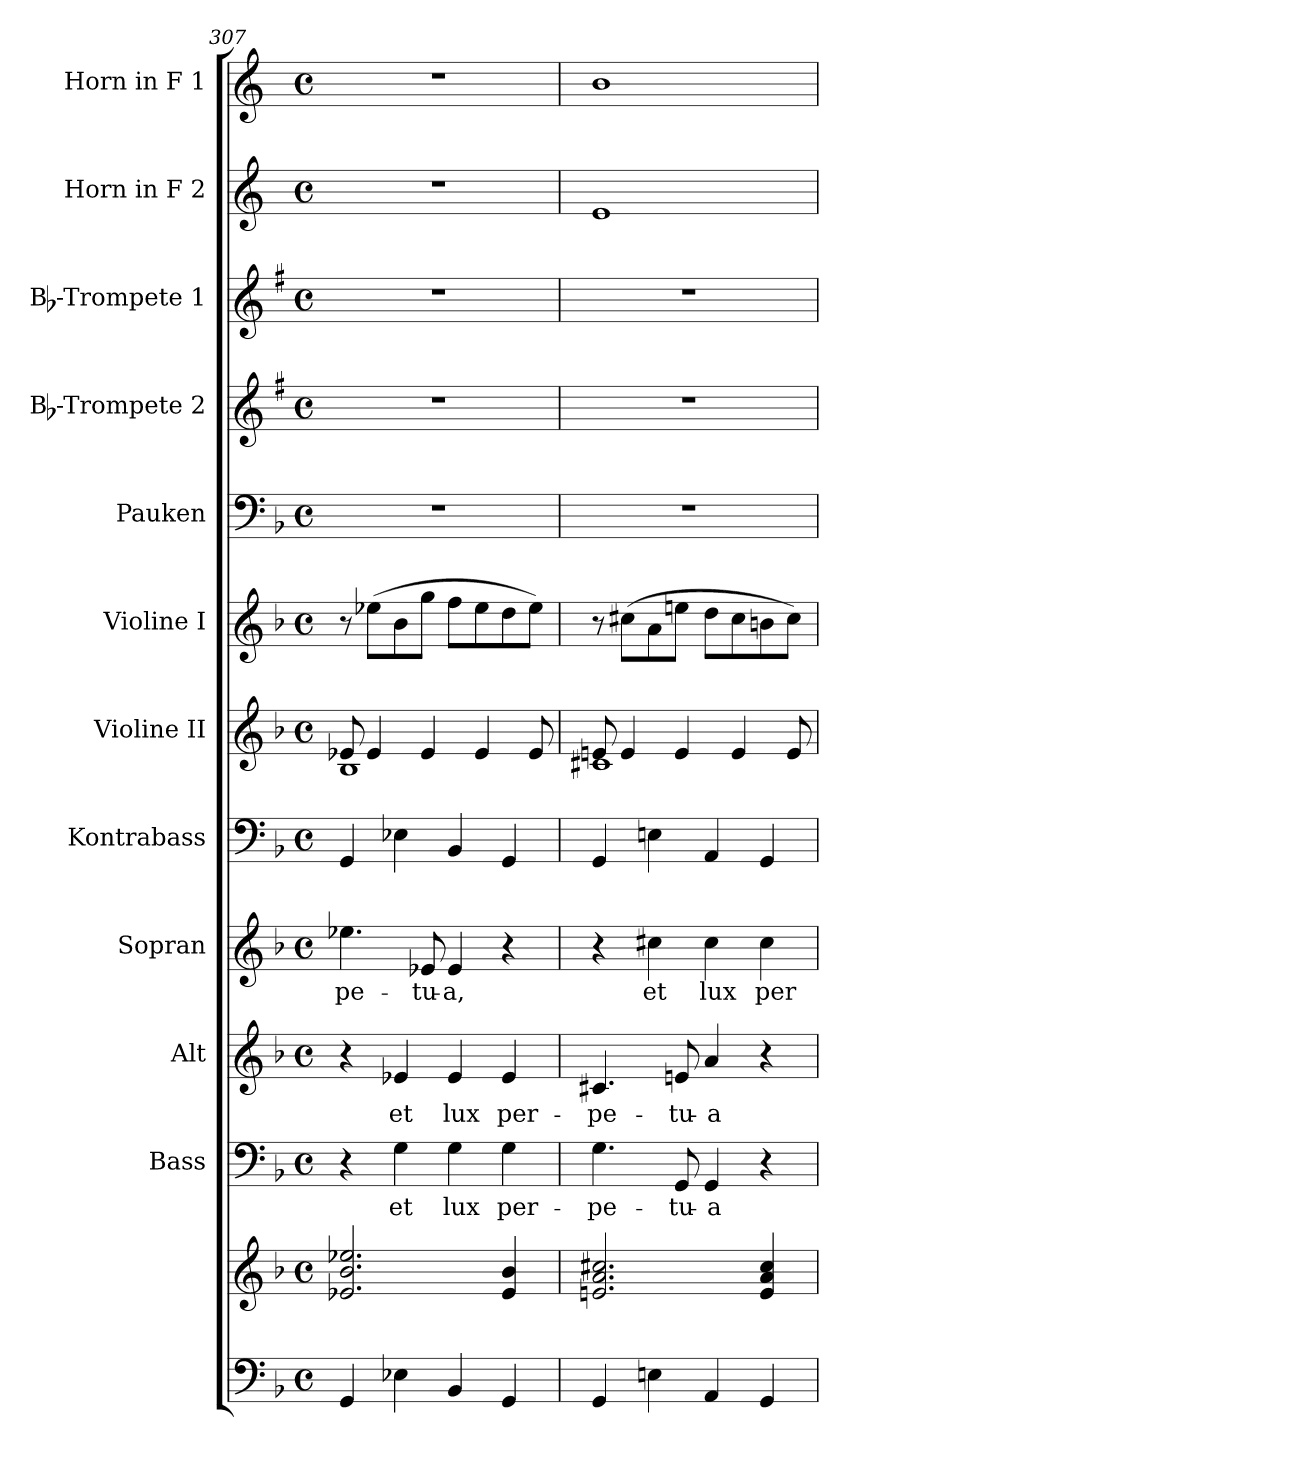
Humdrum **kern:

**kern	**kern	**kern	**text	**kern	**text	**kern	**text	**kern	**kern	**kern	**kern	**kern	**kern	**kern	**kern
*part12	*part12	*part11	*part11	*part10	*part10	*part9	*part9	*part8	*part7	*part6	*part5	*part4	*part3	*part2	*part1
*staff13	*staff12	*staff11	*staff11	*staff10	*staff10	*staff9	*staff9	*staff8	*staff7	*staff6	*staff5	*staff4	*staff3	*staff2	*staff1
*	*	*I"Bass	*	*I"Alt	*	*I"Sopran	*	*I"Kontrabass	*I"Violine II	*I"Violine I	*I"Pauken	*I"Bb-Trompete 2	*I"Bb-Trompete 1	*I"Horn in F 2	*I"Horn in F 1
*	*	*I'B.	*	*I'A.	*	*I'S.	*	*I'Kb.	*I'Vl. II	*I'Vl. I	*I'Pk.	*I'Bb Trp. 2	*I'Bb Trp. 1	*	*
*clefF4	*clefG2	*clefF4	*	*clefG2	*	*clefG2	*	*clefF4	*clefG2	*clefG2	*clefF4	*clefG2	*clefG2	*clefG2	*clefG2
*	*	*	*	*	*	*	*	*ITrd7c12	*	*	*	*ITrd1c2	*ITrd1c2	*ITrd4c7	*ITrd4c7
*k[b-]	*k[b-]	*k[b-]	*	*k[b-]	*	*k[b-]	*	*k[b-]	*k[b-]	*k[b-]	*k[b-]	*k[b-]	*k[b-]	*k[b-]	*k[b-]
*F:	*F:	*F:	*	*F:	*	*F:	*	*F:	*F:	*F:	*F:	*F:	*F:	*F:	*F:
*M4/4	*M4/4	*M4/4	*	*M4/4	*	*M4/4	*	*M4/4	*M4/4	*M4/4	*M4/4	*M4/4	*M4/4	*M4/4	*M4/4
*met(c)	*met(c)	*met(c)	*	*met(c)	*	*met(c)	*	*met(c)	*met(c)	*met(c)	*met(c)	*met(c)	*met(c)	*met(c)	*met(c)
=307	=307	=307	=307	=307	=307	=307	=307	=307	=307	=307	=307	=307	=307	=307	=307
!	!	!	!	!	!	!	!LO:LY:b	!	!	!	!	!	!	!	!
*	*	*	*	*	*	*	*	*	*^	*	*	*	*	*	*
4GG/	2.e-X/ 2.b-/ 2.ee-X/	4r	.	4r	.	4.ee-X\	-pe-	4GGG/	8e-X/	1B-	8r	1r	1r	1r	1r	1r
.	.	.	.	.	.	.	.	.	4e-/	.	(>8ee-X\L	.	.	.	.	.
!	!	!	!LO:LY:b	!	!LO:LY:b	!	!	!	!	!	!	!	!	!	!	!
4E-X\	.	4G\	et	4e-X/	et	.	.	4EE-X\	.	.	8b-\	.	.	.	.	.
!	!	!	!	!	!	!	!LO:LY:b	!	!	!	!	!	!	!	!	!
.	.	.	.	.	.	8e-X/	-tu-	.	4e-/	.	8gg\J	.	.	.	.	.
!	!	!	!LO:LY:b	!	!LO:LY:b	!	!LO:LY:b	!	!	!	!	!	!	!	!	!
4BB-/	.	4G\	lux	4e-/	lux	4e-/	-a,	4BBB-/	.	.	8ff\L	.	.	.	.	.
.	.	.	.	.	.	.	.	.	4e-/	.	8ee-\	.	.	.	.	.
!	!	!	!LO:LY:b	!	!LO:LY:b	!	!	!	!	!	!	!	!	!	!	!
4GG/	4e-/ 4b-/	4G\	per-	4e-/	per-	4r	.	4GGG/	.	.	8dd\	.	.	.	.	.
.	.	.	.	.	.	.	.	.	8e-/	.	8ee-\J)	.	.	.	.	.
=308	=308	=308	=308	=308	=308	=308	=308	=308	=308	=308	=308	=308	=308	=308	=308	=308
!	!	!	!LO:LY:b	!	!LO:LY:b	!	!	!	!	!	!	!	!	!	!	!
4GG/	2.en/ 2.a/ 2.cc#X/	4.G\	-pe-	4.c#X/	-pe-	4r	.	4GGG/	8en/	1c#X	8r	1r	1r	1r	1A	1e
.	.	.	.	.	.	.	.	.	4e/	.	(>8cc#X\L	.	.	.	.	.
!	!	!	!	!	!	!	!LO:LY:b	!	!	!	!	!	!	!	!	!
4En\	.	.	.	.	.	4cc#X\	et	4EEn\	.	.	8a\	.	.	.	.	.
!	!	!	!LO:LY:b	!	!LO:LY:b	!	!	!	!	!	!	!	!	!	!	!
.	.	8GG/	-tu-	8en/	-tu-	.	.	.	4e/	.	8een\J	.	.	.	.	.
!	!	!	!LO:LY:b	!	!LO:LY:b	!	!LO:LY:b	!	!	!	!	!	!	!	!	!
4AA/	.	4GG/	-a	4a/	-a	4cc#\	lux	4AAA/	.	.	8dd\L	.	.	.	.	.
.	.	.	.	.	.	.	.	.	4e/	.	8cc#\	.	.	.	.	.
!	!	!	!	!	!	!	!LO:LY:b	!	!	!	!	!	!	!	!	!
4GG/	4e/ 4a/ 4cc#/	4r	.	4r	.	4cc#\	per-	4GGG/	.	.	8bn\	.	.	.	.	.
.	.	.	.	.	.	.	.	.	8e/	.	8cc#\J)	.	.	.	.	.
*	*	*	*	*	*	*	*	*	*v	*v	*	*	*	*	*	*
=	=	=	=	=	=	=	=	=	=	=	=	=	=	=	=
*-	*-	*-	*-	*-	*-	*-	*-	*-	*-	*-	*-	*-	*-	*-	*-
